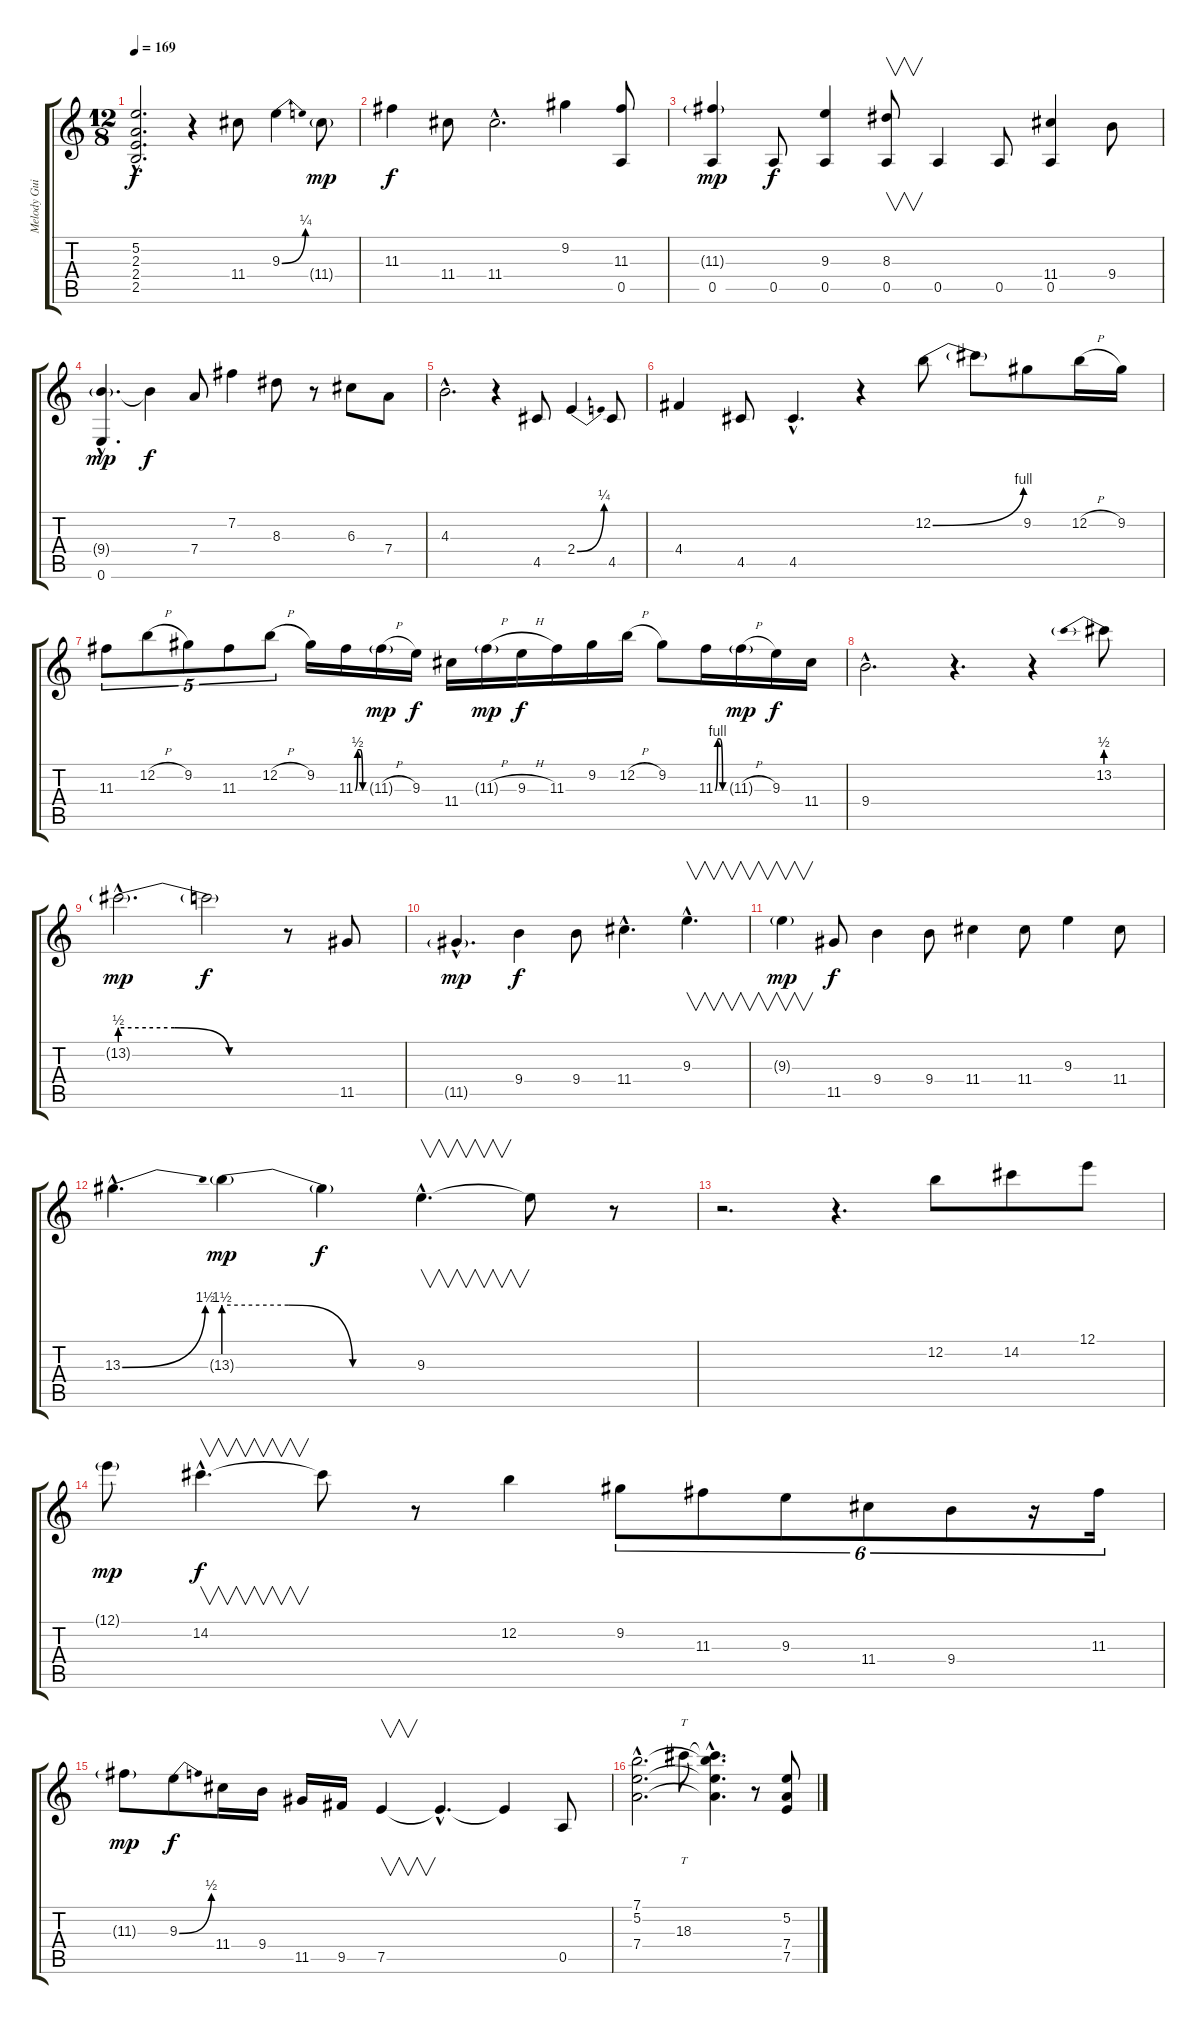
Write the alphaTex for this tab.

\track ("Melody Guitar" "Melody Gui") {instrument electricguitarjazz}
\staff {score tabs}
\tuning (E4 B3 G3 D3 A2 E2) {hide}
\ts (12 8)
\tempo 169
\clef g2
\ks c
(5.2{hac t} 2.3{hac t} 2.4{hac t} 2.5{hac t}).2{d dy f} r.4 11.4.8 9.3{be (bend 0 0 60 1)}.4 11.4{g}.8{dy mp} |
11.3.4{dy f} 11.4.8 11.4{hac}.2{d} 9.2.4 (11.3 0.5).8 |
(11.3{g} 0.5).4{dy mp} 0.5.8{dy f} (9.3 0.5).4 (8.3 0.5).8{v} 0.5.4 0.5.8 (11.4 0.5).4 9.4.8 |
(9.4{g hac} 0.6{hac}).4{d dy mp} 9.4{t}.4{dy f} 7.4.8 7.2.4 8.3.8 r.8 6.3.8 7.4.8 |
4.3{hac}.2{d} r.4 4.5.8 2.4{be (bend 0 0 60 1)}.4 4.5.8 |
4.4.4 4.5.8 4.5{hac}.4{d} r.4 12.2{be (bend 0 0 60 4)}.8 12.2{t}.8 9.2.8 12.2{h}.16 9.2.16 |
11.3.8{tu (5 4)} 12.2{h}.8{tu (5 4)} 9.2.8{tu (5 4)} 11.3.8{tu (5 4)} 12.2{h}.8{tu (5 4)} 9.2.16 11.3{be (custom 0 0 15 2 30 2 45 0 60 0)}.16 11.3{h g}.16{dy mp} 9.3.16{dy f} 11.4.16 11.3{h g}.16{dy mp} 9.3{h}.16{dy f} 11.3.16 9.2.16 12.2{h}.16 9.2.8 11.3{be (custom 0 0 15 4 30 4 45 0 60 0)}.16 11.3{h g}.16{dy mp} 9.3.16{dy f} 11.4.16 |
9.4{hac}.2{d} r.4{d} r.4 13.2{be (prebend 0 2 60 2)}.8 |
13.2{be (custom 0 2 20 2 40 0 60 0) g hac}.2{d dy mp} 13.2{t}.2{dy f} r.8 11.5.8 |
11.5{g hac}.4{d dy mp} 9.4.4{dy f} 9.4.8 11.4{hac}.4{d} 9.3{hac}.4{v d} |
9.3{g}.4{v dy mp} 11.5.8{dy f} 9.4.4 9.4.8 11.4.4 11.4.8 9.3.4 11.4.8 |
13.3{be (bend 0 0 60 6) hac}.4{d} 13.3{be (custom 0 6 20 6 40 0 60 0) g}.4{dy mp} 13.3{t}.4{dy f} 9.3{hac}.4{v d} 9.3{t}.8 r.8 |
r.2{d} r.4{d} 12.2.8 14.2.8 12.1.8 |
12.1{g}.8{dy mp} 14.2{hac}.4{v d dy f} 14.2{t}.8 r.8 12.2.4 9.2.8{tu (6 4)} 11.3.8{tu (6 4)} 9.3.8{tu (6 4)} 11.4.8{tu (6 4)} 9.4.8{tu (6 4)} r.16{tu (6 4)} 11.3.16{tu (6 4)} |
11.3{g}.8{dy mp} 9.3{be (bend 0 0 60 2)}.8{dy f} 11.4.16 9.4.16 11.5.16 9.5.16 7.5.4{v} 7.5{hac t}.4{d} 7.5{t}.4 0.5.8 |
(7.1{hac} 5.2{hac} 7.4{hac}).2{d} 18.3.8{tt} (7.1{hac t} 5.2{hac t} 18.3{hac t} 7.4{hac t}).4{d} r.8 (5.2 7.4 7.5).8
